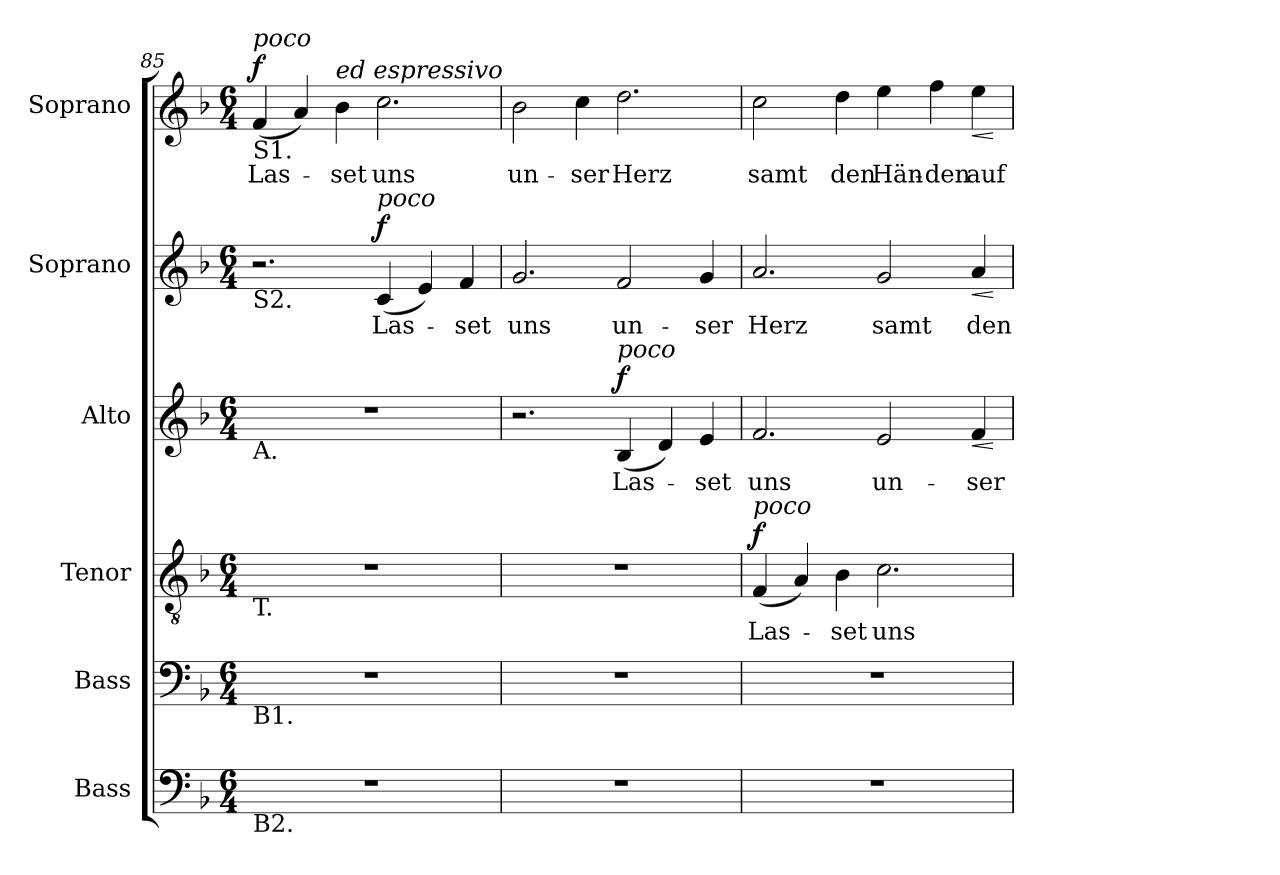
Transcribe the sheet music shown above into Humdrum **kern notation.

**kern	**kern	**kern	**text	**dynam	**kern	**text	**dynam	**kern	**text	**dynam	**kern	**text	**dynam
*part6	*part5	*part4	*part4	*part4	*part3	*part3	*part3	*part2	*part2	*part2	*part1	*part1	*part1
*staff6	*staff5	*staff4	*staff4	*staff4	*staff3	*staff3	*staff3	*staff2	*staff2	*staff2	*staff1	*staff1	*staff1
*I"Bass	*I"Bass	*I"Tenor	*	*	*I"Alto	*	*	*I"Soprano	*	*	*I"Soprano	*	*
*I'B.	*I'B.	*I'T.	*	*	*I'A.	*	*	*I'S.	*	*	*I'S.	*	*
!!LO:PB:g=z
*clefF4	*clefF4	*clefGv2	*	*	*clefG2	*	*	*clefG2	*	*	*clefG2	*	*
*	*	*ITrd7c12	*	*	*	*	*	*	*	*	*	*	*
*k[b-]	*k[b-]	*k[b-]	*	*	*k[b-]	*	*	*k[b-]	*	*	*k[b-]	*	*
*F:	*F:	*F:	*	*	*F:	*	*	*F:	*	*	*F:	*	*
*M6/4	*M6/4	*M6/4	*	*	*M6/4	*	*	*M6/4	*	*	*M6/4	*	*
*MM112	*MM112	*MM112	*	*	*MM112	*	*	*MM112	*	*	*MM112	*	*
=85	=85	=85	=85	=85	=85	=85	=85	=85	=85	=85	=85	=85	=85
!LO:N:vis=1	!LO:N:vis=1	!LO:N:vis=1	!	!	!LO:N:vis=1	!	!	!	!	!	!	!	!
!	!	!	!	!	!	!	!	!	!	!	!LO:TX:b:t=S1.	!	!
!	!	!	!	!	!	!	!	!	!	!	!LO:TX:a:i:t=poco	!	!
!	!	!	!	!	!	!	!	!LO:TX:b:t=S2.	!	!	!	!	!
!	!	!	!	!	!LO:TX:b:t=A.	!	!	!	!	!	!	!	!
!	!	!LO:TX:b:t=T.	!	!	!	!	!	!	!	!	!	!	!
!	!LO:TX:b:t=B1.	!	!	!	!	!	!	!	!	!	!	!	!
!LO:TX:b:t=B2.	!	!	!	!	!	!	!	!	!	!	!	!	!
!	!	!	!	!	!	!	!	!	!	!	!	!LO:LY:b:color=#000000	!
1.r	1.r	1.r	.	.	1.r	.	.	2.r	.	.	(4fi/	Las-	f
.	.	.	.	.	.	.	.	.	.	.	4ai/)	.	.
!	!	!	!	!	!	!	!	!	!	!	!LO:TX:a:i:t=ed espressivo	!	!
!	!	!	!	!	!	!	!	!	!	!	!	!LO:LY:b:color=#000000	!
.	.	.	.	.	.	.	.	.	.	.	4b-i\	-set	.
!	!	!	!	!	!	!	!	!	!LO:LY:b:color=#000000	!	!	!	!
!	!	!	!	!	!	!	!	!LO:TX:a:i:t=poco	!	!	!	!	!
!	!	!	!	!	!	!	!	!	!	!	!	!LO:LY:b:color=#000000	!
.	.	.	.	.	.	.	.	(4ci/	Las-	f	2.cci\	uns	.
.	.	.	.	.	.	.	.	4ei/)	.	.	.	.	.
!	!	!	!	!	!	!	!	!	!LO:LY:b:color=#000000	!	!	!	!
.	.	.	.	.	.	.	.	4fi/	-set	.	.	.	.
=86	=86	=86	=86	=86	=86	=86	=86	=86	=86	=86	=86	=86	=86
!LO:N:vis=1	!LO:N:vis=1	!LO:N:vis=1	!	!	!	!	!	!	!	!	!	!	!
!	!	!	!	!	!	!	!	!	!LO:LY:b:color=#000000	!	!	!	!
!	!	!	!	!	!	!	!	!	!	!	!	!LO:LY:b:color=#000000	!
1.r	1.r	1.r	.	.	2.r	.	.	2.gi/	uns	.	2b-i\	un-	.
!	!	!	!	!	!	!	!	!	!	!	!	!LO:LY:b:color=#000000	!
.	.	.	.	.	.	.	.	.	.	.	4cci\	-ser	.
!	!	!	!	!	!	!LO:LY:b:color=#000000	!	!	!	!	!	!	!
!	!	!	!	!	!	!	!	!	!LO:LY:b:color=#000000	!	!	!	!
!	!	!	!	!	!LO:TX:a:i:t=poco	!	!	!	!	!	!	!	!
!	!	!	!	!	!	!	!	!	!	!	!	!LO:LY:b:color=#000000	!
.	.	.	.	.	(4B-i/	Las-	f	2fi/	un-	.	2.ddi\	Herz	.
.	.	.	.	.	4di/)	.	.	.	.	.	.	.	.
!	!	!	!	!	!	!LO:LY:b:color=#000000	!	!	!	!	!	!	!
!	!	!	!	!	!	!	!	!	!LO:LY:b:color=#000000	!	!	!	!
.	.	.	.	.	4ei/	-set	.	4gi/	-ser	.	.	.	.
=87	=87	=87	=87	=87	=87	=87	=87	=87	=87	=87	=87	=87	=87
!LO:N:vis=1	!LO:N:vis=1	!	!	!	!	!	!	!	!	!	!	!	!
!	!	!	!LO:LY:b:color=#000000	!	!	!	!	!	!	!	!	!	!
!	!	!	!	!	!	!LO:LY:b:color=#000000	!	!	!	!	!	!	!
!	!	!	!	!	!	!	!	!	!LO:LY:b:color=#000000	!	!	!	!
!	!	!LO:TX:a:i:t=poco	!	!	!	!	!	!	!	!	!	!	!
!	!	!	!	!	!	!	!	!	!	!	!	!LO:LY:b:color=#000000	!
1.r	1.r	(4FFi/	Las-	f	2.fi/	uns	.	2.ai/	Herz	.	2cci\	samt	.
.	.	4AAi/)	.	.	.	.	.	.	.	.	.	.	.
!	!	!	!LO:LY:b:color=#000000	!	!	!	!	!	!	!	!	!	!
!	!	!	!	!	!	!	!	!	!	!	!	!LO:LY:b:color=#000000	!
.	.	4BB-i\	-set	.	.	.	.	.	.	.	4ddi\	den	.
!	!	!	!LO:LY:b:color=#000000	!	!	!	!	!	!	!	!	!	!
!	!	!	!	!	!	!LO:LY:b:color=#000000	!	!	!	!	!	!	!
!	!	!	!	!	!	!	!	!	!LO:LY:b:color=#000000	!	!	!	!
!	!	!	!	!	!	!	!	!	!	!	!	!LO:LY:b:color=#000000	!
.	.	2.Ci\	uns	.	2ei/	un-	.	2gi/	samt	.	4eei\	Hän-	.
!	!	!	!	!	!	!	!	!	!	!	!	!LO:LY:b:color=#000000	!
.	.	.	.	.	.	.	.	.	.	.	4ffi\	-den	.
!	!	!	!	!	!	!LO:LY:b:color=#000000	!LO:HP:b	!	!	!	!	!	!
!	!	!	!	!	!	!	!	!	!LO:LY:b:color=#000000	!LO:HP:b	!	!	!
!	!	!	!	!	!	!	!	!	!	!	!	!LO:LY:b:color=#000000	!LO:HP:b
.	.	.	.	.	4fi/	-ser	<	4ai/	den	<	4eei\	auf-	<
.	.	.	.	.	.	.	[	.	.	[	.	.	[
=	=	=	=	=	=	=	=	=	=	=	=	=	=
*-	*-	*-	*-	*-	*-	*-	*-	*-	*-	*-	*-	*-	*-
